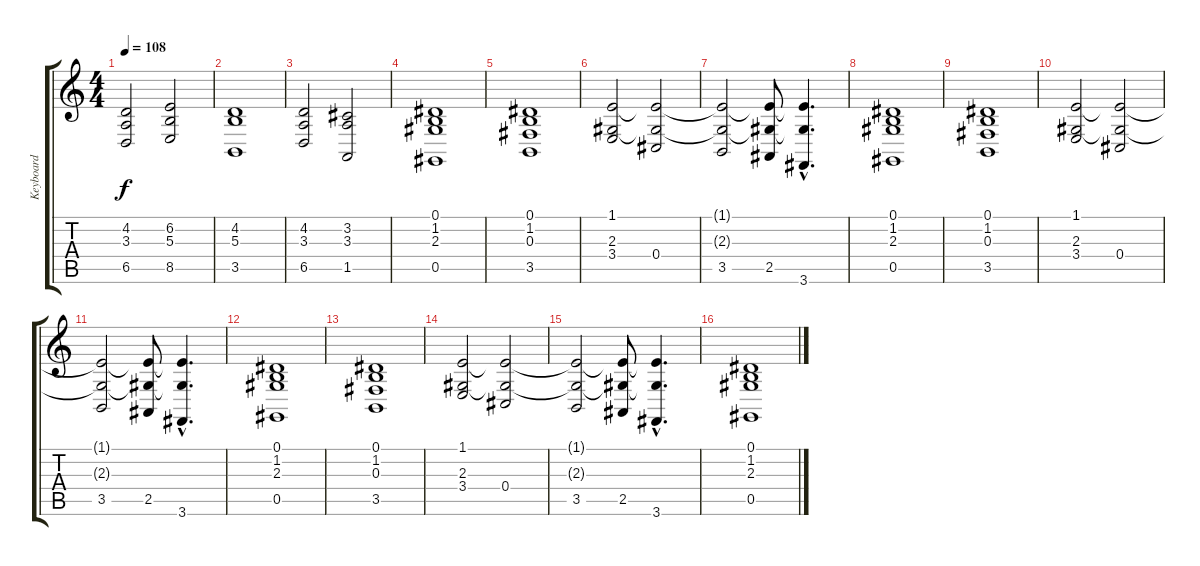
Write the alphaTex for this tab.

\track ("Keyboard" "Keyboard") {instrument synthstrings2}
\staff {score tabs}
\tuning (Eb4 Bb3 Gb3 Db3 Ab2 Eb2) {hide}
\ts (4 4)
\tempo 108
\clef g2
\ks c
(4.2 3.3 6.5).2{dy f} (6.2 5.3 8.5).2 |
(4.2 5.3 3.5).1 |
(4.2 3.3 6.5).2 (3.2 3.3 1.5).2 |
(0.1 1.2 2.3 0.5).1{volume 9} |
(0.1 1.2 0.3 3.5).1 |
(1.1 2.3 3.4).2 (1.1{t} 2.3{t} 0.4).2 |
(1.1{t} 2.3{t} 3.5).2 (1.1{t} 2.3{t} 2.5).8 (1.1{hac t} 2.3{hac t} 3.6{hac}).4{d} |
(0.1 1.2 2.3 0.5).1 |
(0.1 1.2 0.3 3.5).1 |
(1.1 2.3 3.4).2 (1.1{t} 2.3{t} 0.4).2 |
(1.1{t} 2.3{t} 3.5).2 (1.1{t} 2.3{t} 2.5).8 (1.1{hac t} 2.3{hac t} 3.6{hac}).4{d} |
(0.1 1.2 2.3 0.5).1 |
(0.1 1.2 0.3 3.5).1 |
(1.1 2.3 3.4).2 (1.1{t} 2.3{t} 0.4).2 |
(1.1{t} 2.3{t} 3.5).2 (1.1{t} 2.3{t} 2.5).8 (1.1{hac t} 2.3{hac t} 3.6{hac}).4{d} |
(0.1 1.2 2.3 0.5).1
